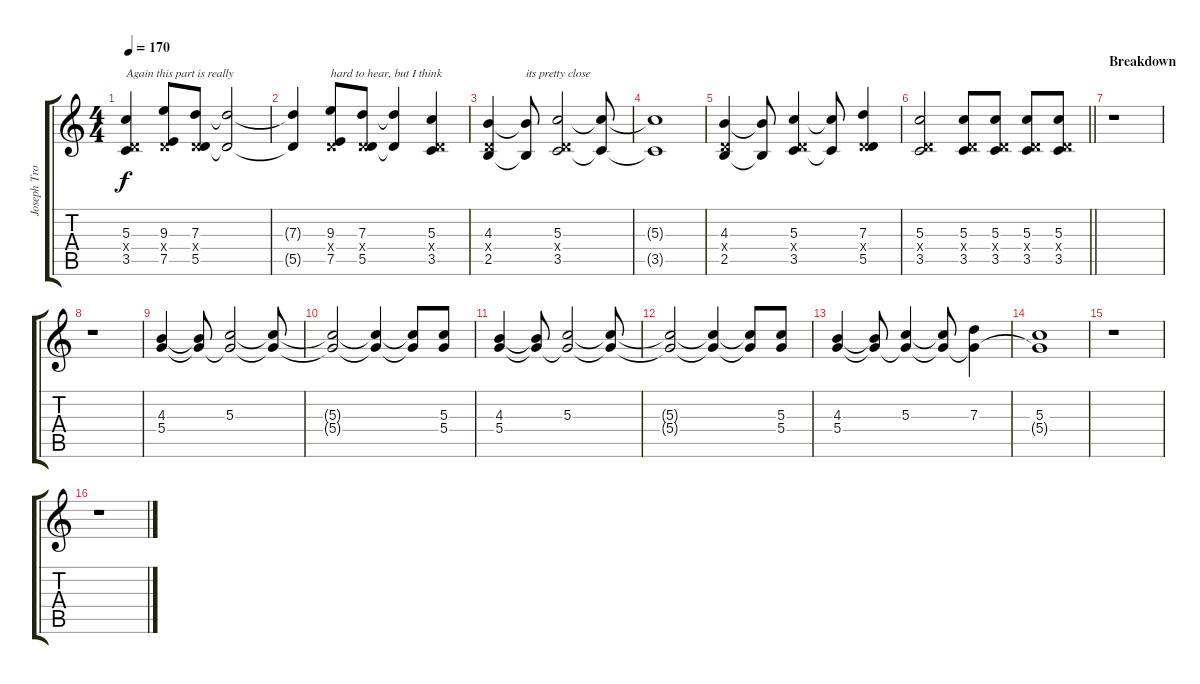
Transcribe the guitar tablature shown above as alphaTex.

\track ("Joseph Trohman (Lead Guitar)" "Joseph Tro") {instrument overdrivenguitar}
\staff {score tabs}
\tuning (E4 B3 G3 D3 A2 E2) {hide}
\ts (4 4)
\tempo 170
\clef g2
\ks c
(5.3 0.4{x} 3.5).4{txt "Again this part is really" dy f} (9.3 0.4{x} 7.5).8 (7.3 0.4{x} 5.5).8 (7.3{t} 5.5{t}).2 |
(7.3{t} 5.5{t}).4 (9.3 0.4{x} 7.5).8{txt "hard to hear, but I think"} (7.3 0.4{x} 5.5).8 (7.3{t} 5.5{t}).4 (5.3 0.4{x} 3.5).4 |
(4.3 0.4{x} 2.5).4 (4.3{t} 2.5{t}).8{txt "its pretty close"} (5.3 0.4{x} 3.5).2 (5.3{t} 3.5{t}).8 |
(5.3{t} 3.5{t}).1 |
(4.3 0.4{x} 2.5).4 (4.3{t} 2.5{t}).8 (5.3 0.4{x} 3.5).4 (5.3{t} 3.5{t}).8 (7.3 0.4{x} 5.5).4 |
\barLineRight lightlight
(5.3 0.4{x} 3.5).2 (5.3 0.4{x} 3.5).8 (5.3 0.4{x} 3.5).8 (5.3 0.4{x} 3.5).8 (5.3 0.4{x} 3.5).8 |
\section ("" "Breakdown")
r.1 |
r.1 |
(4.3 5.4).4{volume 10} (4.3{t} 5.4{t}).8 (5.3 5.4{t}).2 (5.3{t} 5.4{t}).8 |
(5.3{t} 5.4{t}).2 (5.3{t} 5.4{t}).4 (5.3{t} 5.4{t}).8 (5.3 5.4).8 |
(4.3 5.4).4 (4.3{t} 5.4{t}).8 (5.3 5.4{t}).2 (5.3{t} 5.4{t}).8 |
(5.3{t} 5.4{t}).2 (5.3{t} 5.4{t}).4 (5.3{t} 5.4{t}).8 (5.3 5.4).8 |
(4.3 5.4).4 (4.3{t} 5.4{t}).8 (5.3 5.4{t}).4 (5.3{t} 5.4{t}).8 (7.3 5.4{t}).4 |
(5.3 5.4{t}).1{volume 16} |
r.1{volume 0} |
r.1
